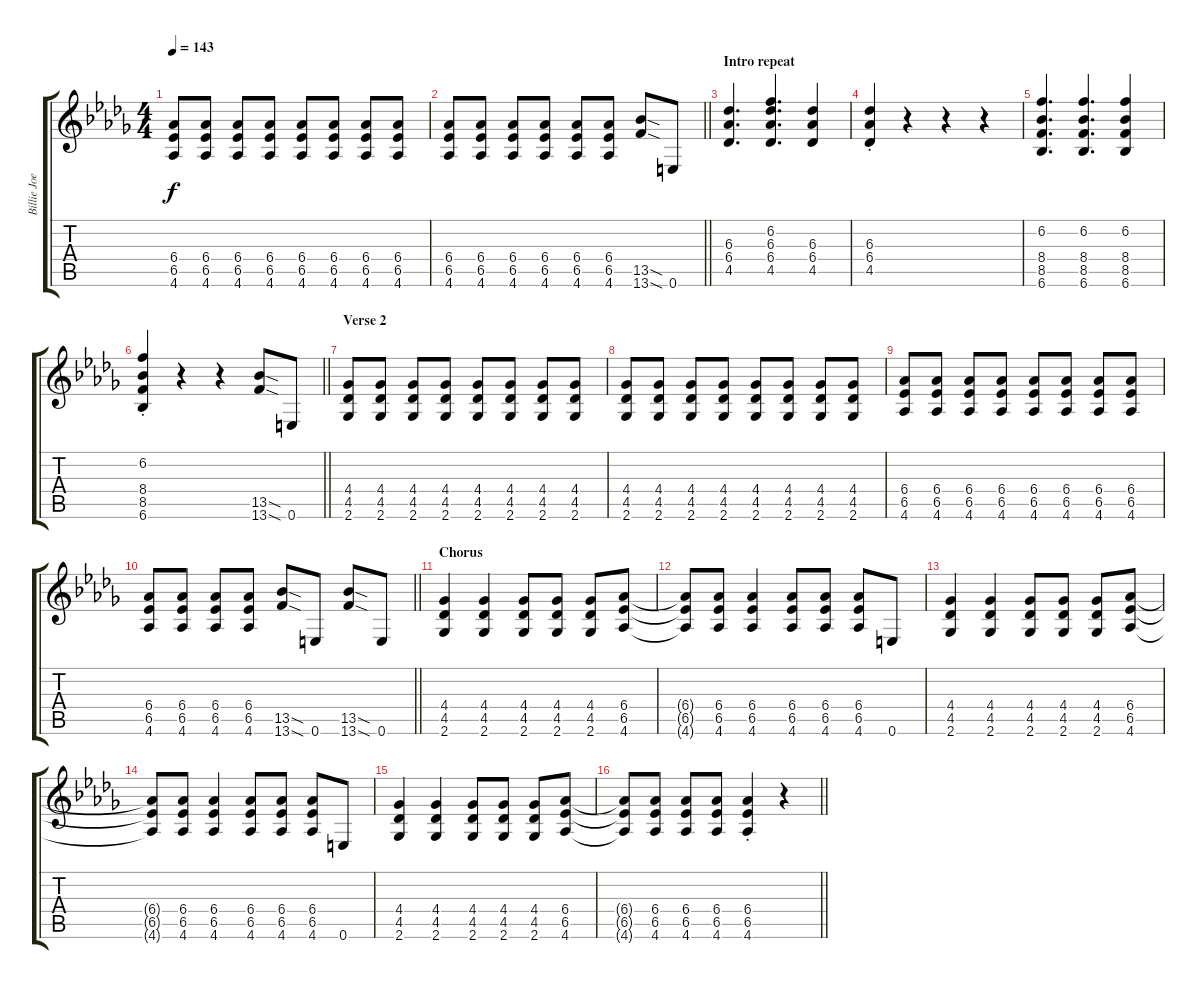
\track ("Billie Joe Rhythm" "Billie Joe") {instrument overdrivenguitar}
\staff {score tabs}
\tuning (E4 B3 G3 D3 A2 E2) {hide}
\ts (4 4)
\tempo 143
\clef g2
\ks db
(6.4 6.5 4.6).8{dy f} (6.4 6.5 4.6).8 (6.4 6.5 4.6).8 (6.4 6.5 4.6).8 (6.4 6.5 4.6).8 (6.4 6.5 4.6).8 (6.4 6.5 4.6).8 (6.4 6.5 4.6).8 |
\barLineRight lightlight
(6.4 6.5 4.6).8 (6.4 6.5 4.6).8 (6.4 6.5 4.6).8 (6.4 6.5 4.6).8 (6.4 6.5 4.6).8 (6.4 6.5 4.6).8 (13.5{sod} 13.6{sod}).8 0.6.8 |
\section ("" "Intro repeat")
(6.3 6.4 4.5).4{d} (6.2 6.3 6.4 4.5).4{d} (6.3 6.4 4.5).4 |
(6.3{st} 6.4{st} 4.5{st}).4 r.4 r.4 r.4 |
(6.2 8.4 8.5 6.6).4{d} (6.2 8.4 8.5 6.6).4{d} (6.2 8.4 8.5 6.6).4 |
\barLineRight lightlight
(6.2{st} 8.4{st} 8.5{st} 6.6{st}).4 r.4 r.4 (13.5{sod} 13.6{sod}).8 0.6.8 |
\section ("" "Verse 2")
(4.4 4.5 2.6).8 (4.4 4.5 2.6).8 (4.4 4.5 2.6).8 (4.4 4.5 2.6).8 (4.4 4.5 2.6).8 (4.4 4.5 2.6).8 (4.4 4.5 2.6).8 (4.4 4.5 2.6).8 |
(4.4 4.5 2.6).8 (4.4 4.5 2.6).8 (4.4 4.5 2.6).8 (4.4 4.5 2.6).8 (4.4 4.5 2.6).8 (4.4 4.5 2.6).8 (4.4 4.5 2.6).8 (4.4 4.5 2.6).8 |
(6.4 6.5 4.6).8 (6.4 6.5 4.6).8 (6.4 6.5 4.6).8 (6.4 6.5 4.6).8 (6.4 6.5 4.6).8 (6.4 6.5 4.6).8 (6.4 6.5 4.6).8 (6.4 6.5 4.6).8 |
\barLineRight lightlight
(6.4 6.5 4.6).8 (6.4 6.5 4.6).8 (6.4 6.5 4.6).8 (6.4 6.5 4.6).8 (13.5{sod} 13.6{sod}).8 0.6.8 (13.5{sod} 13.6{sod}).8 0.6.8 |
\section ("" "Chorus")
(4.4 4.5 2.6).4 (4.4 4.5 2.6).4 (4.4 4.5 2.6).8 (4.4 4.5 2.6).8 (4.4 4.5 2.6).8 (6.4 6.5 4.6).8 |
(6.4{t} 6.5{t} 4.6{t}).8 (6.4 6.5 4.6).8 (6.4 6.5 4.6).4 (6.4 6.5 4.6).8 (6.4 6.5 4.6).8 (6.4 6.5 4.6).8 0.6.8 |
(4.4 4.5 2.6).4 (4.4 4.5 2.6).4 (4.4 4.5 2.6).8 (4.4 4.5 2.6).8 (4.4 4.5 2.6).8 (6.4 6.5 4.6).8 |
(6.4{t} 6.5{t} 4.6{t}).8 (6.4 6.5 4.6).8 (6.4 6.5 4.6).4 (6.4 6.5 4.6).8 (6.4 6.5 4.6).8 (6.4 6.5 4.6).8 0.6.8 |
(4.4 4.5 2.6).4 (4.4 4.5 2.6).4 (4.4 4.5 2.6).8 (4.4 4.5 2.6).8 (4.4 4.5 2.6).8 (6.4 6.5 4.6).8 |
\barLineRight lightlight
(6.4{t} 6.5{t} 4.6{t}).8 (6.4 6.5 4.6).8 (6.4 6.5 4.6).8 (6.4 6.5 4.6).8 (6.4{st} 6.5{st} 4.6{st}).4 r.4
